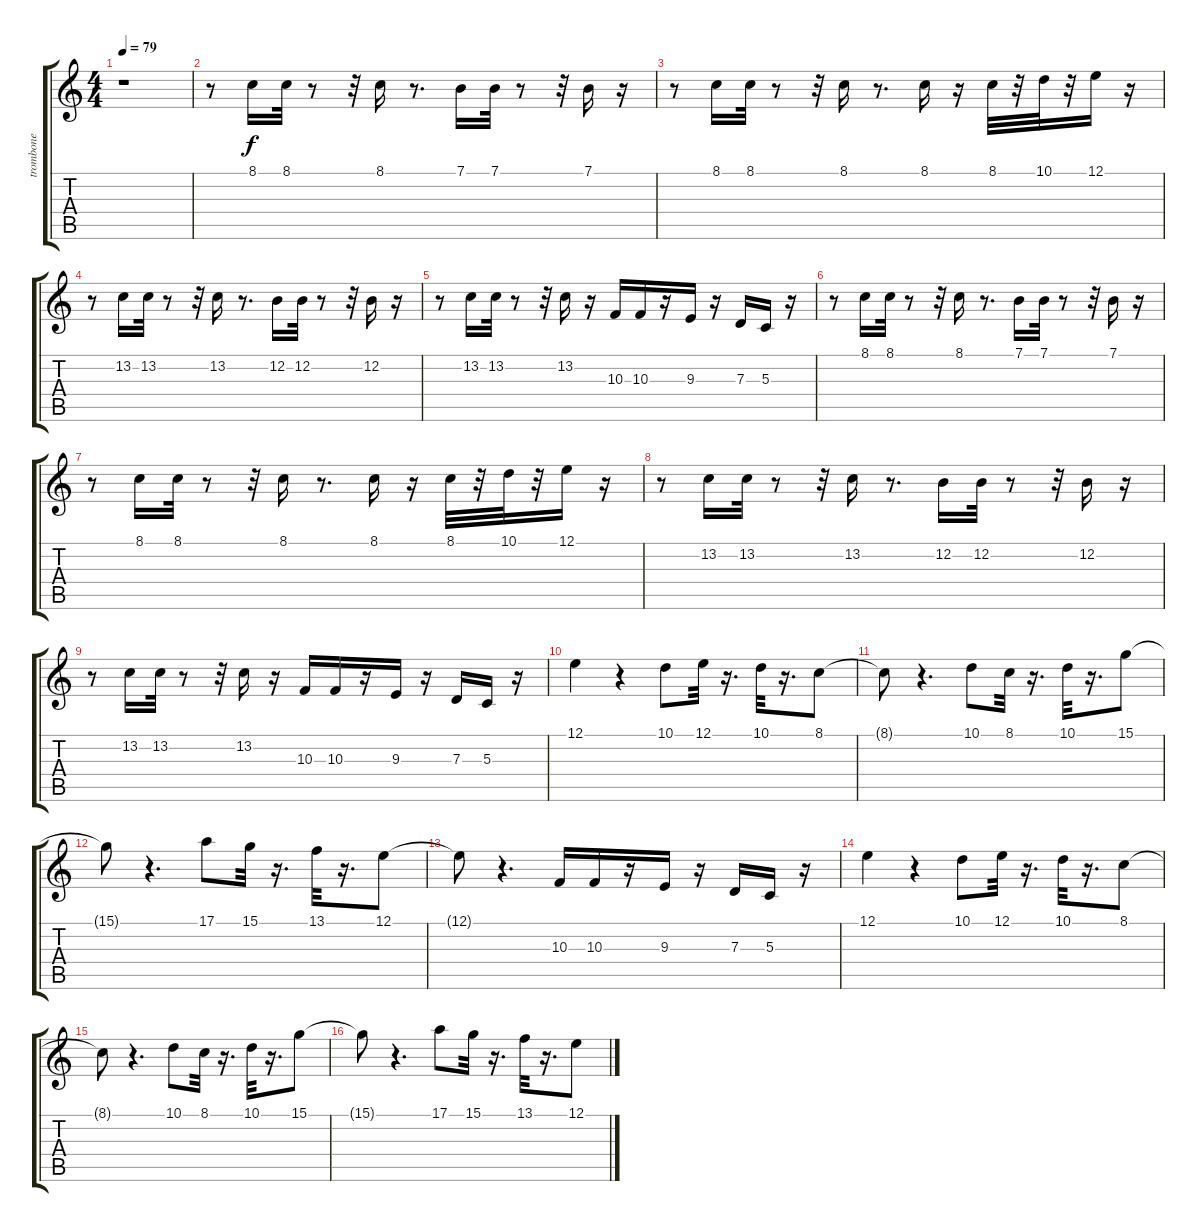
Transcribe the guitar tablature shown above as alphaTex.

\track ("trombone" "trombone") {instrument trombone}
\staff {score tabs}
\tuning (E4 B3 G3 D3 A2 E2) {hide}
\ts (4 4)
\tempo 79
\clef g2
\ks c
r.1{dy f} |
r.8 8.1.16 8.1.32 r.8 r.32 8.1.16 r.8{d} 7.1.16 7.1.32 r.8 r.32 7.1.16 r.16 |
r.8 8.1.16 8.1.32 r.8 r.32 8.1.16 r.8{d} 8.1.16 r.16 8.1.32 r.32 10.1.32 r.32 12.1.16 r.16 |
r.8 13.2.16 13.2.32 r.8 r.32 13.2.16 r.8{d} 12.2.16 12.2.32 r.8 r.32 12.2.16 r.16 |
r.8 13.2.16 13.2.32 r.8 r.32 13.2.16 r.16 10.3.16 10.3.16 r.16 9.3.16 r.16 7.3.16 5.3.16 r.16 |
r.8 8.1.16 8.1.32 r.8 r.32 8.1.16 r.8{d} 7.1.16 7.1.32 r.8 r.32 7.1.16 r.16 |
r.8 8.1.16 8.1.32 r.8 r.32 8.1.16 r.8{d} 8.1.16 r.16 8.1.32 r.32 10.1.32 r.32 12.1.16 r.16 |
r.8 13.2.16 13.2.32 r.8 r.32 13.2.16 r.8{d} 12.2.16 12.2.32 r.8 r.32 12.2.16 r.16 |
r.8 13.2.16 13.2.32 r.8 r.32 13.2.16 r.16 10.3.16 10.3.16 r.16 9.3.16 r.16 7.3.16 5.3.16 r.16 |
12.1.4 r.4 10.1.8 12.1.32 r.16{d} 10.1.32 r.16{d} 8.1.8 |
8.1{t}.8 r.4{d} 10.1.8 8.1.32 r.16{d} 10.1.32 r.16{d} 15.1.8 |
15.1{t}.8 r.4{d} 17.1.8 15.1.32 r.16{d} 13.1.32 r.16{d} 12.1.8 |
12.1{t}.8 r.4{d} 10.3.16 10.3.16 r.16 9.3.16 r.16 7.3.16 5.3.16 r.16 |
12.1.4 r.4 10.1.8 12.1.32 r.16{d} 10.1.32 r.16{d} 8.1.8 |
8.1{t}.8 r.4{d} 10.1.8 8.1.32 r.16{d} 10.1.32 r.16{d} 15.1.8 |
15.1{t}.8 r.4{d} 17.1.8 15.1.32 r.16{d} 13.1.32 r.16{d} 12.1.8
